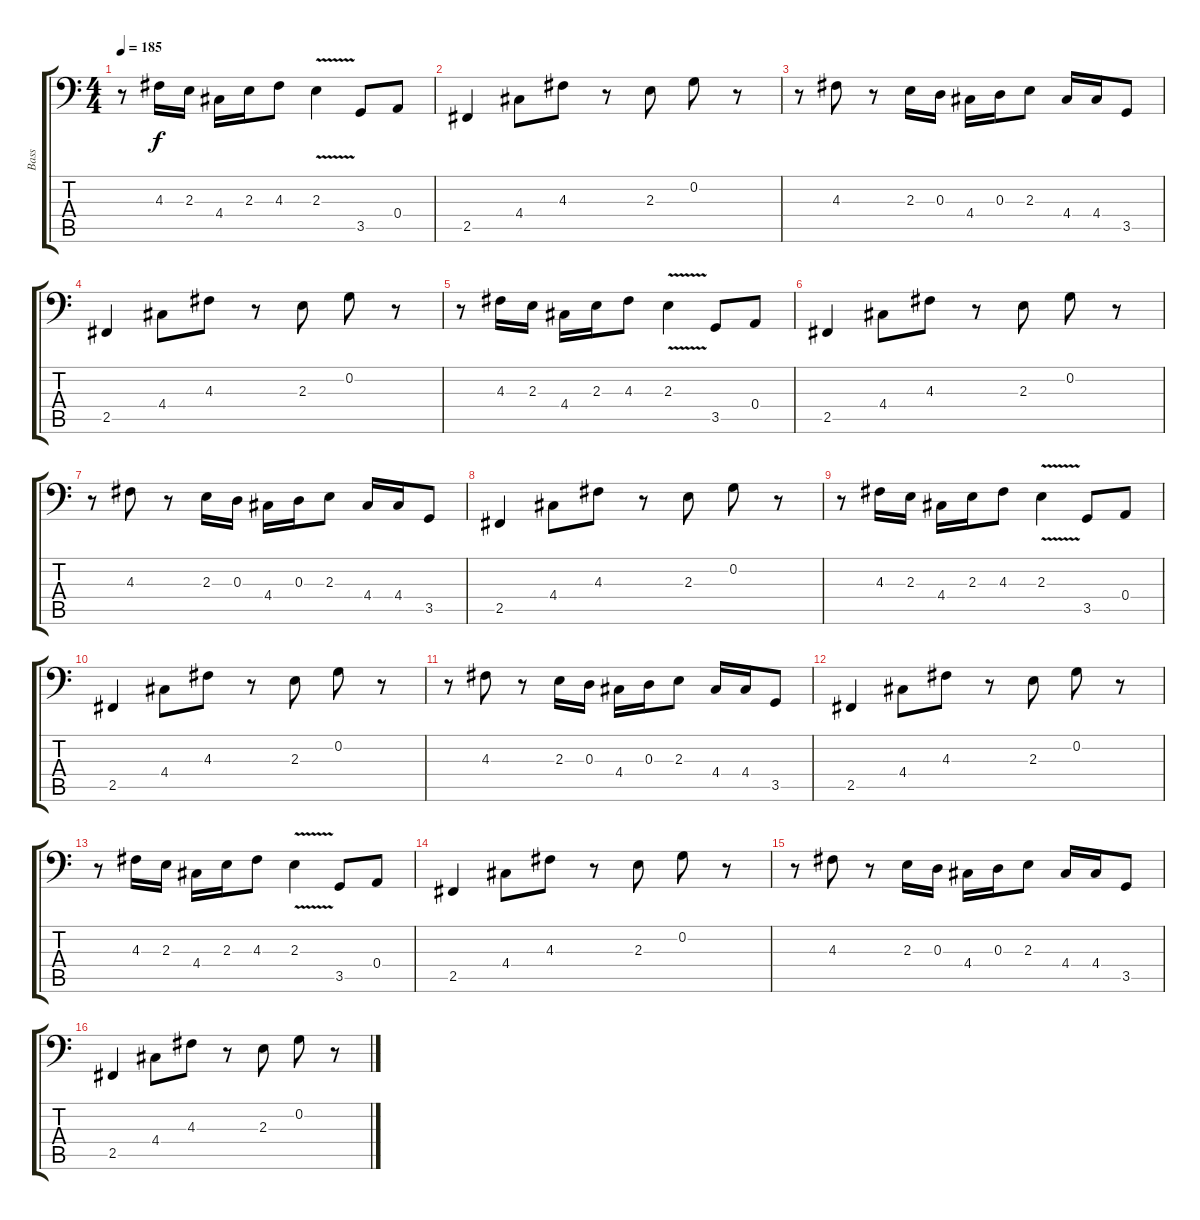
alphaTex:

\track ("Bass" "Bass") {instrument electricbassfinger}
\staff {score tabs}
\tuning (C3 G2 D2 A1 E1 B0) {hide}
\ts (4 4)
\tempo 185
\clef f4
\ks c
r.8{dy f} 4.3.16 2.3.16 4.4.16 2.3.16 4.3.8 2.3{v}.4 3.5.8 0.4.8 |
2.5.4 4.4.8 4.3.8 r.8 2.3.8 0.2.8 r.8 |
r.8 4.3.8 r.8 2.3.16 0.3.16 4.4.16 0.3.16 2.3.8 4.4.16 4.4.16 3.5.8 |
2.5.4 4.4.8 4.3.8 r.8 2.3.8 0.2.8 r.8 |
r.8 4.3.16 2.3.16 4.4.16 2.3.16 4.3.8 2.3{v}.4 3.5.8 0.4.8 |
2.5.4 4.4.8 4.3.8 r.8 2.3.8 0.2.8 r.8 |
r.8 4.3.8 r.8 2.3.16 0.3.16 4.4.16 0.3.16 2.3.8 4.4.16 4.4.16 3.5.8 |
2.5.4 4.4.8 4.3.8 r.8 2.3.8 0.2.8 r.8 |
r.8 4.3.16 2.3.16 4.4.16 2.3.16 4.3.8 2.3{v}.4 3.5.8 0.4.8 |
2.5.4 4.4.8 4.3.8 r.8 2.3.8 0.2.8 r.8 |
r.8 4.3.8 r.8 2.3.16 0.3.16 4.4.16 0.3.16 2.3.8 4.4.16 4.4.16 3.5.8 |
2.5.4 4.4.8 4.3.8 r.8 2.3.8 0.2.8 r.8 |
r.8 4.3.16 2.3.16 4.4.16 2.3.16 4.3.8 2.3{v}.4 3.5.8 0.4.8 |
2.5.4 4.4.8 4.3.8 r.8 2.3.8 0.2.8 r.8 |
r.8 4.3.8 r.8 2.3.16 0.3.16 4.4.16 0.3.16 2.3.8 4.4.16 4.4.16 3.5.8 |
2.5.4 4.4.8 4.3.8 r.8 2.3.8 0.2.8 r.8
